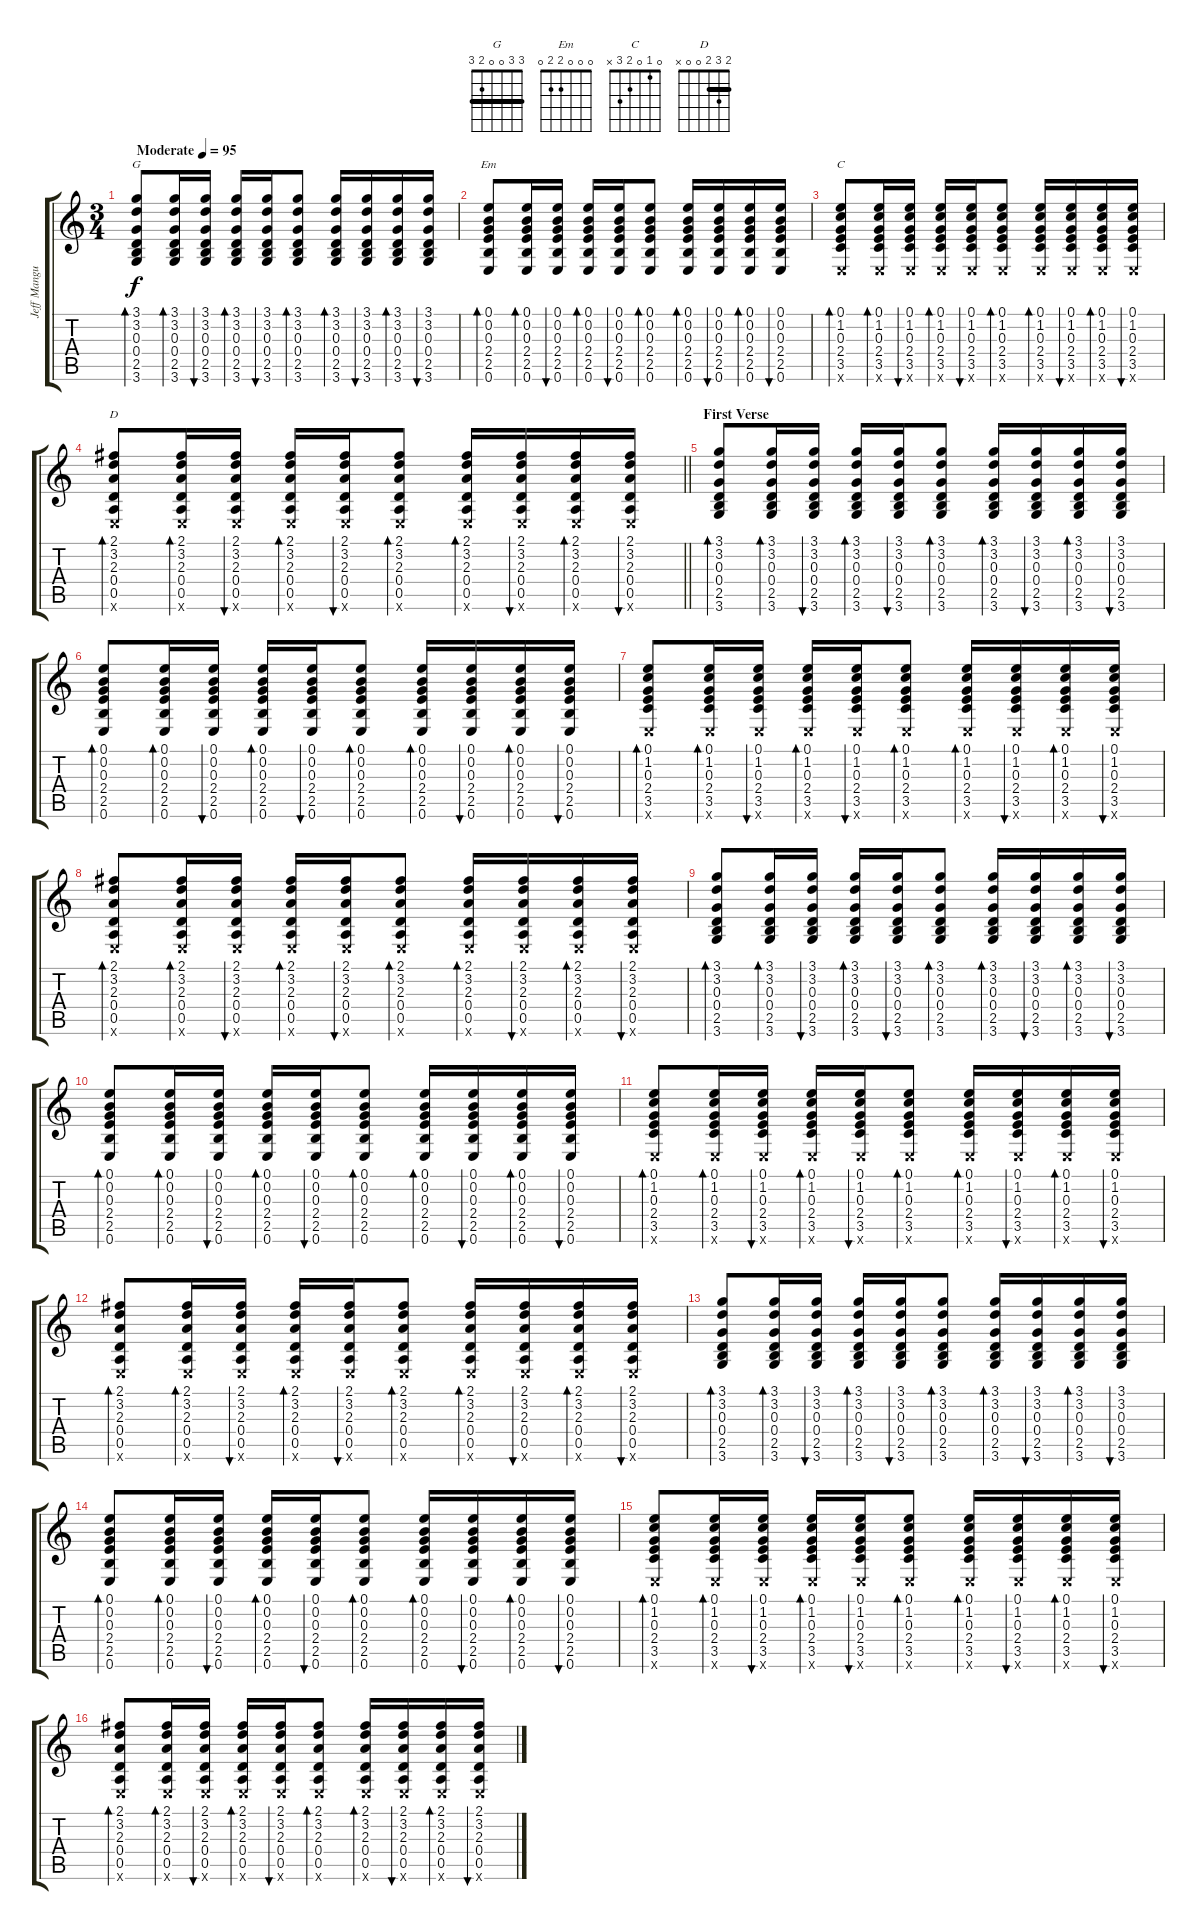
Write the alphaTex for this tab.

\track ("Jeff Mangum - Acoustic Guitar" "Jeff Mangu") {instrument acousticguitarsteel}
\staff {score tabs}
\tuning (E4 B3 G3 D3 A2 E2) {hide}
\chord ("G" 3 3 0 0 2 3) {barre 3}
\chord ("Em" 0 0 0 2 2 0)
\chord ("C" 0 1 0 2 3 x)
\chord ("D" 2 3 2 0 0 x) {barre 2}
\ts (3 4)
\tempo (95 "Moderate")
\clef g2
\ks c
(3.1 3.2 0.3 0.4 2.5 3.6).8{bd 30 ch "G" dy f instrument acousticguitarsteel} (3.1 3.2 0.3 0.4 2.5 3.6).16{bd 30} (3.1 3.2 0.3 0.4 2.5 3.6).16{bu 30} (3.1 3.2 0.3 0.4 2.5 3.6).16{bd 30} (3.1 3.2 0.3 0.4 2.5 3.6).16{bu 30} (3.1 3.2 0.3 0.4 2.5 3.6).8{bd 30} (3.1 3.2 0.3 0.4 2.5 3.6).16{bd 30} (3.1 3.2 0.3 0.4 2.5 3.6).16{bu 30} (3.1 3.2 0.3 0.4 2.5 3.6).16{bd 30} (3.1 3.2 0.3 0.4 2.5 3.6).16{bu 30} |
(0.1 0.2 0.3 2.4 2.5 0.6).8{bd 30 ch "Em"} (0.1 0.2 0.3 2.4 2.5 0.6).16{bd 30} (0.1 0.2 0.3 2.4 2.5 0.6).16{bu 30} (0.1 0.2 0.3 2.4 2.5 0.6).16{bd 30} (0.1 0.2 0.3 2.4 2.5 0.6).16{bu 30} (0.1 0.2 0.3 2.4 2.5 0.6).8{bd 30} (0.1 0.2 0.3 2.4 2.5 0.6).16{bd 30} (0.1 0.2 0.3 2.4 2.5 0.6).16{bu 30} (0.1 0.2 0.3 2.4 2.5 0.6).16{bd 30} (0.1 0.2 0.3 2.4 2.5 0.6).16{bu 30} |
(0.1 1.2 0.3 2.4 3.5 0.6{x}).8{bd 30 ch "C"} (0.1 1.2 0.3 2.4 3.5 0.6{x}).16{bd 30} (0.1 1.2 0.3 2.4 3.5 0.6{x}).16{bu 30} (0.1 1.2 0.3 2.4 3.5 0.6{x}).16{bd 30} (0.1 1.2 0.3 2.4 3.5 0.6{x}).16{bu 30} (0.1 1.2 0.3 2.4 3.5 0.6{x}).8{bd 30} (0.1 1.2 0.3 2.4 3.5 0.6{x}).16{bd 30} (0.1 1.2 0.3 2.4 3.5 0.6{x}).16{bu 30} (0.1 1.2 0.3 2.4 3.5 0.6{x}).16{bd 30} (0.1 1.2 0.3 2.4 3.5 0.6{x}).16{bu 30} |
\barLineRight lightlight
(2.1 3.2 2.3 0.4 0.5 0.6{x}).8{bd 30 ch "D"} (2.1 3.2 2.3 0.4 0.5 0.6{x}).16{bd 30} (2.1 3.2 2.3 0.4 0.5 0.6{x}).16{bu 30} (2.1 3.2 2.3 0.4 0.5 0.6{x}).16{bd 30} (2.1 3.2 2.3 0.4 0.5 0.6{x}).16{bu 30} (2.1 3.2 2.3 0.4 0.5 0.6{x}).8{bd 30} (2.1 3.2 2.3 0.4 0.5 0.6{x}).16{bd 30} (2.1 3.2 2.3 0.4 0.5 0.6{x}).16{bu 30} (2.1 3.2 2.3 0.4 0.5 0.6{x}).16{bd 30} (2.1 3.2 2.3 0.4 0.5 0.6{x}).16{bu 30} |
\section ("" "First Verse")
(3.1 3.2 0.3 0.4 2.5 3.6).8{bd 30} (3.1 3.2 0.3 0.4 2.5 3.6).16{bd 30} (3.1 3.2 0.3 0.4 2.5 3.6).16{bu 30} (3.1 3.2 0.3 0.4 2.5 3.6).16{bd 30} (3.1 3.2 0.3 0.4 2.5 3.6).16{bu 30} (3.1 3.2 0.3 0.4 2.5 3.6).8{bd 30} (3.1 3.2 0.3 0.4 2.5 3.6).16{bd 30} (3.1 3.2 0.3 0.4 2.5 3.6).16{bu 30} (3.1 3.2 0.3 0.4 2.5 3.6).16{bd 30} (3.1 3.2 0.3 0.4 2.5 3.6).16{bu 30} |
(0.1 0.2 0.3 2.4 2.5 0.6).8{bd 30} (0.1 0.2 0.3 2.4 2.5 0.6).16{bd 30} (0.1 0.2 0.3 2.4 2.5 0.6).16{bu 30} (0.1 0.2 0.3 2.4 2.5 0.6).16{bd 30} (0.1 0.2 0.3 2.4 2.5 0.6).16{bu 30} (0.1 0.2 0.3 2.4 2.5 0.6).8{bd 30} (0.1 0.2 0.3 2.4 2.5 0.6).16{bd 30} (0.1 0.2 0.3 2.4 2.5 0.6).16{bu 30} (0.1 0.2 0.3 2.4 2.5 0.6).16{bd 30} (0.1 0.2 0.3 2.4 2.5 0.6).16{bu 30} |
(0.1 1.2 0.3 2.4 3.5 0.6{x}).8{bd 30} (0.1 1.2 0.3 2.4 3.5 0.6{x}).16{bd 30} (0.1 1.2 0.3 2.4 3.5 0.6{x}).16{bu 30} (0.1 1.2 0.3 2.4 3.5 0.6{x}).16{bd 30} (0.1 1.2 0.3 2.4 3.5 0.6{x}).16{bu 30} (0.1 1.2 0.3 2.4 3.5 0.6{x}).8{bd 30} (0.1 1.2 0.3 2.4 3.5 0.6{x}).16{bd 30} (0.1 1.2 0.3 2.4 3.5 0.6{x}).16{bu 30} (0.1 1.2 0.3 2.4 3.5 0.6{x}).16{bd 30} (0.1 1.2 0.3 2.4 3.5 0.6{x}).16{bu 30} |
(2.1 3.2 2.3 0.4 0.5 0.6{x}).8{bd 30} (2.1 3.2 2.3 0.4 0.5 0.6{x}).16{bd 30} (2.1 3.2 2.3 0.4 0.5 0.6{x}).16{bu 30} (2.1 3.2 2.3 0.4 0.5 0.6{x}).16{bd 30} (2.1 3.2 2.3 0.4 0.5 0.6{x}).16{bu 30} (2.1 3.2 2.3 0.4 0.5 0.6{x}).8{bd 30} (2.1 3.2 2.3 0.4 0.5 0.6{x}).16{bd 30} (2.1 3.2 2.3 0.4 0.5 0.6{x}).16{bu 30} (2.1 3.2 2.3 0.4 0.5 0.6{x}).16{bd 30} (2.1 3.2 2.3 0.4 0.5 0.6{x}).16{bu 30} |
(3.1 3.2 0.3 0.4 2.5 3.6).8{bd 30} (3.1 3.2 0.3 0.4 2.5 3.6).16{bd 30} (3.1 3.2 0.3 0.4 2.5 3.6).16{bu 30} (3.1 3.2 0.3 0.4 2.5 3.6).16{bd 30} (3.1 3.2 0.3 0.4 2.5 3.6).16{bu 30} (3.1 3.2 0.3 0.4 2.5 3.6).8{bd 30} (3.1 3.2 0.3 0.4 2.5 3.6).16{bd 30} (3.1 3.2 0.3 0.4 2.5 3.6).16{bu 30} (3.1 3.2 0.3 0.4 2.5 3.6).16{bd 30} (3.1 3.2 0.3 0.4 2.5 3.6).16{bu 30} |
(0.1 0.2 0.3 2.4 2.5 0.6).8{bd 30} (0.1 0.2 0.3 2.4 2.5 0.6).16{bd 30} (0.1 0.2 0.3 2.4 2.5 0.6).16{bu 30} (0.1 0.2 0.3 2.4 2.5 0.6).16{bd 30} (0.1 0.2 0.3 2.4 2.5 0.6).16{bu 30} (0.1 0.2 0.3 2.4 2.5 0.6).8{bd 30} (0.1 0.2 0.3 2.4 2.5 0.6).16{bd 30} (0.1 0.2 0.3 2.4 2.5 0.6).16{bu 30} (0.1 0.2 0.3 2.4 2.5 0.6).16{bd 30} (0.1 0.2 0.3 2.4 2.5 0.6).16{bu 30} |
(0.1 1.2 0.3 2.4 3.5 0.6{x}).8{bd 30} (0.1 1.2 0.3 2.4 3.5 0.6{x}).16{bd 30} (0.1 1.2 0.3 2.4 3.5 0.6{x}).16{bu 30} (0.1 1.2 0.3 2.4 3.5 0.6{x}).16{bd 30} (0.1 1.2 0.3 2.4 3.5 0.6{x}).16{bu 30} (0.1 1.2 0.3 2.4 3.5 0.6{x}).8{bd 30} (0.1 1.2 0.3 2.4 3.5 0.6{x}).16{bd 30} (0.1 1.2 0.3 2.4 3.5 0.6{x}).16{bu 30} (0.1 1.2 0.3 2.4 3.5 0.6{x}).16{bd 30} (0.1 1.2 0.3 2.4 3.5 0.6{x}).16{bu 30} |
(2.1 3.2 2.3 0.4 0.5 0.6{x}).8{bd 30} (2.1 3.2 2.3 0.4 0.5 0.6{x}).16{bd 30} (2.1 3.2 2.3 0.4 0.5 0.6{x}).16{bu 30} (2.1 3.2 2.3 0.4 0.5 0.6{x}).16{bd 30} (2.1 3.2 2.3 0.4 0.5 0.6{x}).16{bu 30} (2.1 3.2 2.3 0.4 0.5 0.6{x}).8{bd 30} (2.1 3.2 2.3 0.4 0.5 0.6{x}).16{bd 30} (2.1 3.2 2.3 0.4 0.5 0.6{x}).16{bu 30} (2.1 3.2 2.3 0.4 0.5 0.6{x}).16{bd 30} (2.1 3.2 2.3 0.4 0.5 0.6{x}).16{bu 30} |
(3.1 3.2 0.3 0.4 2.5 3.6).8{bd 30} (3.1 3.2 0.3 0.4 2.5 3.6).16{bd 30} (3.1 3.2 0.3 0.4 2.5 3.6).16{bu 30} (3.1 3.2 0.3 0.4 2.5 3.6).16{bd 30} (3.1 3.2 0.3 0.4 2.5 3.6).16{bu 30} (3.1 3.2 0.3 0.4 2.5 3.6).8{bd 30} (3.1 3.2 0.3 0.4 2.5 3.6).16{bd 30} (3.1 3.2 0.3 0.4 2.5 3.6).16{bu 30} (3.1 3.2 0.3 0.4 2.5 3.6).16{bd 30} (3.1 3.2 0.3 0.4 2.5 3.6).16{bu 30} |
(0.1 0.2 0.3 2.4 2.5 0.6).8{bd 30} (0.1 0.2 0.3 2.4 2.5 0.6).16{bd 30} (0.1 0.2 0.3 2.4 2.5 0.6).16{bu 30} (0.1 0.2 0.3 2.4 2.5 0.6).16{bd 30} (0.1 0.2 0.3 2.4 2.5 0.6).16{bu 30} (0.1 0.2 0.3 2.4 2.5 0.6).8{bd 30} (0.1 0.2 0.3 2.4 2.5 0.6).16{bd 30} (0.1 0.2 0.3 2.4 2.5 0.6).16{bu 30} (0.1 0.2 0.3 2.4 2.5 0.6).16{bd 30} (0.1 0.2 0.3 2.4 2.5 0.6).16{bu 30} |
(0.1 1.2 0.3 2.4 3.5 0.6{x}).8{bd 30} (0.1 1.2 0.3 2.4 3.5 0.6{x}).16{bd 30} (0.1 1.2 0.3 2.4 3.5 0.6{x}).16{bu 30} (0.1 1.2 0.3 2.4 3.5 0.6{x}).16{bd 30} (0.1 1.2 0.3 2.4 3.5 0.6{x}).16{bu 30} (0.1 1.2 0.3 2.4 3.5 0.6{x}).8{bd 30} (0.1 1.2 0.3 2.4 3.5 0.6{x}).16{bd 30} (0.1 1.2 0.3 2.4 3.5 0.6{x}).16{bu 30} (0.1 1.2 0.3 2.4 3.5 0.6{x}).16{bd 30} (0.1 1.2 0.3 2.4 3.5 0.6{x}).16{bu 30} |
(2.1 3.2 2.3 0.4 0.5 0.6{x}).8{bd 30} (2.1 3.2 2.3 0.4 0.5 0.6{x}).16{bd 30} (2.1 3.2 2.3 0.4 0.5 0.6{x}).16{bu 30} (2.1 3.2 2.3 0.4 0.5 0.6{x}).16{bd 30} (2.1 3.2 2.3 0.4 0.5 0.6{x}).16{bu 30} (2.1 3.2 2.3 0.4 0.5 0.6{x}).8{bd 30} (2.1 3.2 2.3 0.4 0.5 0.6{x}).16{bd 30} (2.1 3.2 2.3 0.4 0.5 0.6{x}).16{bu 30} (2.1 3.2 2.3 0.4 0.5 0.6{x}).16{bd 30} (2.1 3.2 2.3 0.4 0.5 0.6{x}).16{bu 30}
